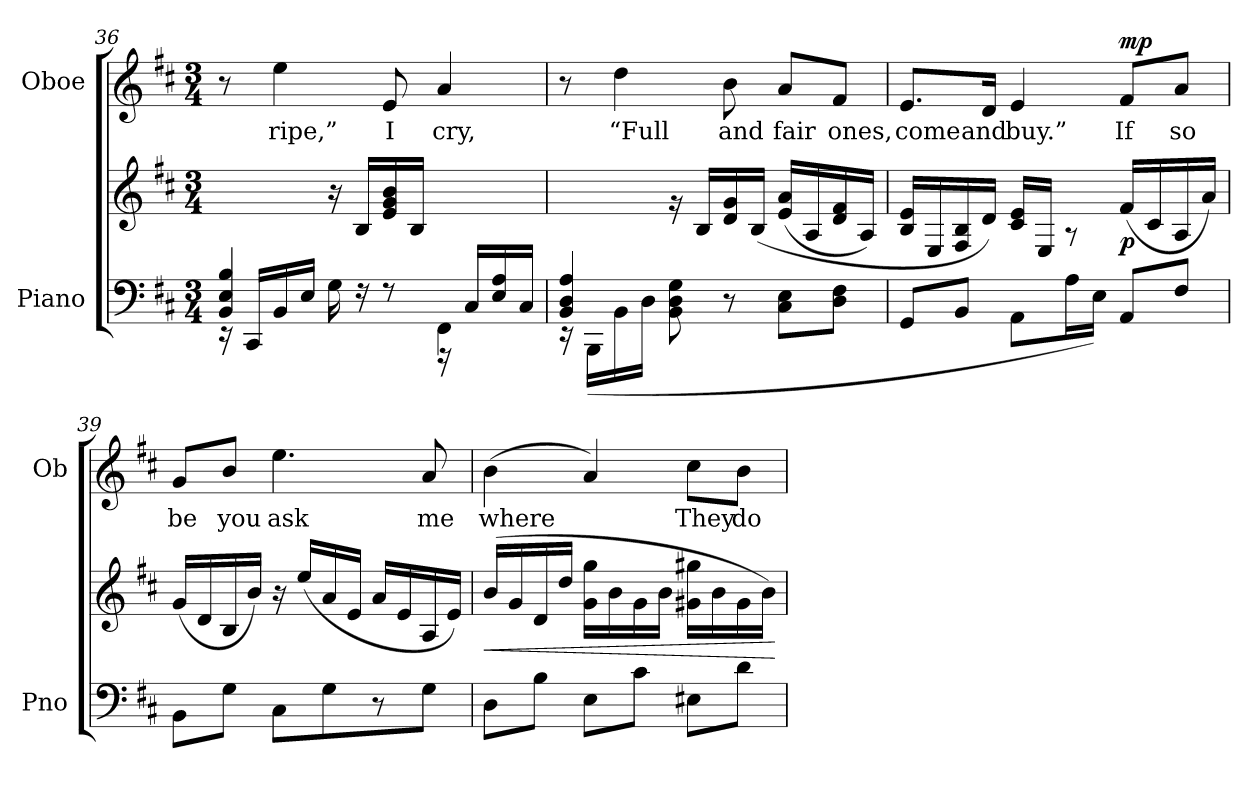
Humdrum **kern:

**kern	**kern	**dynam	**kern	**text	**dynam
*part2	*part2	*part2	*part1	*part1	*part1
*staff3	*staff2	*staff2/3	*staff1	*staff1	*staff1
*I"Piano	*	*	*I"Oboe	*	*
*I'Pno	*	*	*I'Ob	*	*
!!LO:LB:g=z
*clefF4	*clefG2	*	*clefG2	*	*
*k[f#c#]	*k[f#c#]	*	*k[f#c#]	*	*
*M3/4	*M3/4	*	*M3/4	*	*
=36	=36	=36	=36	=36	=36
*^	*	*	*	*	*
4BB/ 4E/ 4B/	16rEE	4ryy	.	8r	.	.
.	16CC#/LL	.	.	.	.	.
!	!	!	!	!	!LO:LY:b	!
.	16BB/	.	.	4ee\	ripe,”	.
.	16E/JJ	.	.	.	.	.
4ryy	16G\	16r	.	.	.	.
.	16rF	16B/LL	.	.	.	.
!	!	!	!	!	!LO:LY:b	!
.	8rF	16e/ 16g/ 16b/	.	8e/	I	.
.	.	(16B/JJ	.	.	.	.
!	!	!	!	!	!LO:LY:b	!
4FF#\	16r	4ryy	.	4a/	cry,	.
.	16C#/LL	.	.	.	.	.
.	16E/ 16A/	.	.	.	.	.
.	16C#/JJ	.	.	.	.	.
=37	=37	=37	=37	=37	=37	=37
4BB/ 4D/ 4A/	16rEE	4ryy	.	8r	.	.
.	(16BBB\LL	.	.	.	.	.
!	!	!	!	!	!LO:LY:b	!
.	16BB\	.	.	4dd\	“Full	.
.	16D\JJ	.	.	.	.	.
2ryy	8BB\ 8D\ 8G\	16rg	.	.	.	.
.	.	16B/LL	.	.	.	.
!	!	!	!	!	!LO:LY:b	!
.	8r	16d/ 16g/	.	8b\	and	.
.	.	(16B/JJ	.	.	.	.
!	!	!	!	!	!LO:LY:b	!
.	8C#\ 8E\L	(16e/ 16a/LL	.	8a/L	fair	.
.	.	16A/	.	.	.	.
!	!	!	!	!	!LO:LY:b	!
.	8D\ 8F#\J	16d/ 16f#/	.	8f#/J	ones,	.
.	.	16A/JJ)	.	.	.	.
*v	*v	*	*	*	*	*
=38	=38	=38	=38	=38	=38
!	!	!	!	!LO:LY:b	!
8GG/L	16B/ 16e/LL	.	8.e/L	come	.
.	16E/	.	.	.	.
8BB/J	16F#/ 16B/	.	.	.	.
!	!	!	!	!LO:LY:b	!
.	16d/JJ)	.	16d/Jk	and	.
!	!	!	!	!LO:LY:b	!
8AA\L	(>16c#/ 16e/LL	.	4e/	buy.”	.
.	16E/JJ	.	.	.	.
16A\L	8rA	.	.	.	.
16E\JJ)	.	.	.	.	.
!	!	!LO:DY:b	!	!LO:LY:b	!LO:DY:a
8AA/L	(16f#/LL	p	8f#/L	If	mp
.	16c#/	.	.	.	.
!	!	!	!	!LO:LY:b	!
8F#/J	16A/	.	8a/J	so	.
.	16a/JJ)	.	.	.	.
!!LO:PB:g=z
=39	=39	=39	=39	=39	=39
!	!	!	!	!LO:LY:b	!
8BB\L	(16g/LL	.	8g/L	be	.
.	16d/	.	.	.	.
!	!	!	!	!LO:LY:b	!
8G\J	16B/	.	8b/J	you	.
.	16b/JJ)	.	.	.	.
!	!	!	!	!LO:LY:b	!
8C#\L	16r	.	4.ee\	ask	.
.	(16ee/LL	.	.	.	.
8G\	16a/	.	.	.	.
.	16e/JJ	.	.	.	.
8r	16a/LL	.	.	.	.
.	16e/	.	.	.	.
!	!	!	!	!LO:LY:b	!
8G\J	16A/	.	8a/	me	.
.	16e/JJ)	.	.	.	.
=40	=40	=40	=40	=40	=40
!	!	!LO:HP:b	!	!LO:LY:b	!
8D\L	(16b/LL	<	(4b\	where	.
.	16g/	.	.	.	.
8B\J	16d/	.	.	.	.
.	16dd/JJ	.	.	.	.
8E\L	16g\ 16gg\LL	.	4a/)	.	.
.	16b\	.	.	.	.
8c#\J	16g\	.	.	.	.
.	16b\JJ	.	.	.	.
!	!	!	!	!LO:LY:b	!
8E#X\L	16g#X\ 16gg#X\LL	.	8cc#\L	They	.
.	16b\	.	.	.	.
!	!	!	!	!LO:LY:b	!
8d\J	16g#\	.	8b\J	do	.
.	16b\JJ)	.	.	.	.
.	.	[	.	.	.
=	=	=	=	=	=
*-	*-	*-	*-	*-	*-
